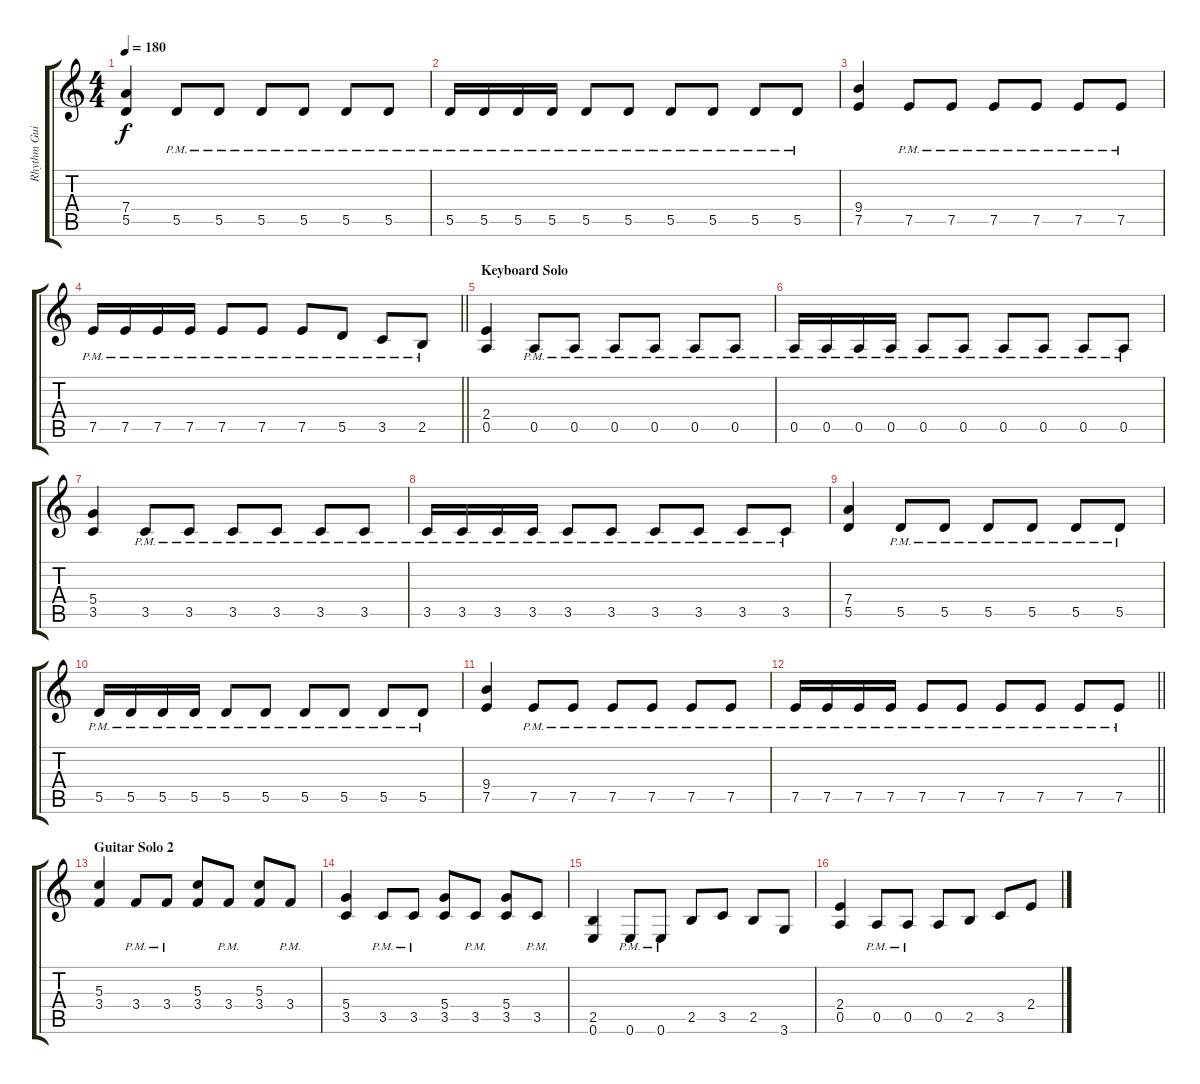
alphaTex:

\track ("Rhythm Guitar 1: Juha-Pekka Alanen" "Rhythm Gui") {instrument distortionguitar}
\staff {score tabs}
\tuning (E4 B3 G3 D3 A2 E2) {hide}
\ts (4 4)
\tempo 180
\clef g2
\ks aminor
(7.4 5.5).4{dy f} 5.5{pm}.8 5.5{pm}.8 5.5{pm}.8 5.5{pm}.8 5.5{pm}.8 5.5{pm}.8 |
5.5{pm}.16 5.5{pm}.16 5.5{pm}.16 5.5{pm}.16 5.5{pm}.8 5.5{pm}.8 5.5{pm}.8 5.5{pm}.8 5.5{pm}.8 5.5{pm}.8 |
(9.4 7.5).4 7.5{pm}.8 7.5{pm}.8 7.5{pm}.8 7.5{pm}.8 7.5{pm}.8 7.5{pm}.8 |
\barLineRight lightlight
7.5{pm}.16 7.5{pm}.16 7.5{pm}.16 7.5{pm}.16 7.5{pm}.8 7.5{pm}.8 7.5{pm}.8 5.5{pm}.8 3.5{pm}.8 2.5{pm}.8 |
\section ("" "Keyboard Solo")
(2.4 0.5).4 0.5{pm}.8 0.5{pm}.8 0.5{pm}.8 0.5{pm}.8 0.5{pm}.8 0.5{pm}.8 |
0.5{pm}.16 0.5{pm}.16 0.5{pm}.16 0.5{pm}.16 0.5{pm}.8 0.5{pm}.8 0.5{pm}.8 0.5{pm}.8 0.5{pm}.8 0.5{pm}.8 |
(5.4 3.5).4 3.5{pm}.8 3.5{pm}.8 3.5{pm}.8 3.5{pm}.8 3.5{pm}.8 3.5{pm}.8 |
3.5{pm}.16 3.5{pm}.16 3.5{pm}.16 3.5{pm}.16 3.5{pm}.8 3.5{pm}.8 3.5{pm}.8 3.5{pm}.8 3.5{pm}.8 3.5{pm}.8 |
(7.4 5.5).4 5.5{pm}.8 5.5{pm}.8 5.5{pm}.8 5.5{pm}.8 5.5{pm}.8 5.5{pm}.8 |
5.5{pm}.16 5.5{pm}.16 5.5{pm}.16 5.5{pm}.16 5.5{pm}.8 5.5{pm}.8 5.5{pm}.8 5.5{pm}.8 5.5{pm}.8 5.5{pm}.8 |
(9.4 7.5).4 7.5{pm}.8 7.5{pm}.8 7.5{pm}.8 7.5{pm}.8 7.5{pm}.8 7.5{pm}.8 |
\barLineRight lightlight
7.5{pm}.16 7.5{pm}.16 7.5{pm}.16 7.5{pm}.16 7.5{pm}.8 7.5{pm}.8 7.5{pm}.8 7.5{pm}.8 7.5{pm}.8 7.5{pm}.8 |
\section ("" "Guitar Solo 2")
(5.3 3.4).4 3.4{pm}.8 3.4{pm}.8 (5.3 3.4).8 3.4{pm}.8 (5.3 3.4).8 3.4{pm}.8 |
(5.4 3.5).4 3.5{pm}.8 3.5{pm}.8 (5.4 3.5).8 3.5{pm}.8 (5.4 3.5).8 3.5{pm}.8 |
(2.5 0.6).4 0.6{pm}.8 0.6{pm}.8 2.5.8 3.5.8 2.5.8 3.6.8 |
(2.4 0.5).4 0.5{pm}.8 0.5{pm}.8 0.5.8 2.5.8 3.5.8 2.4.8
